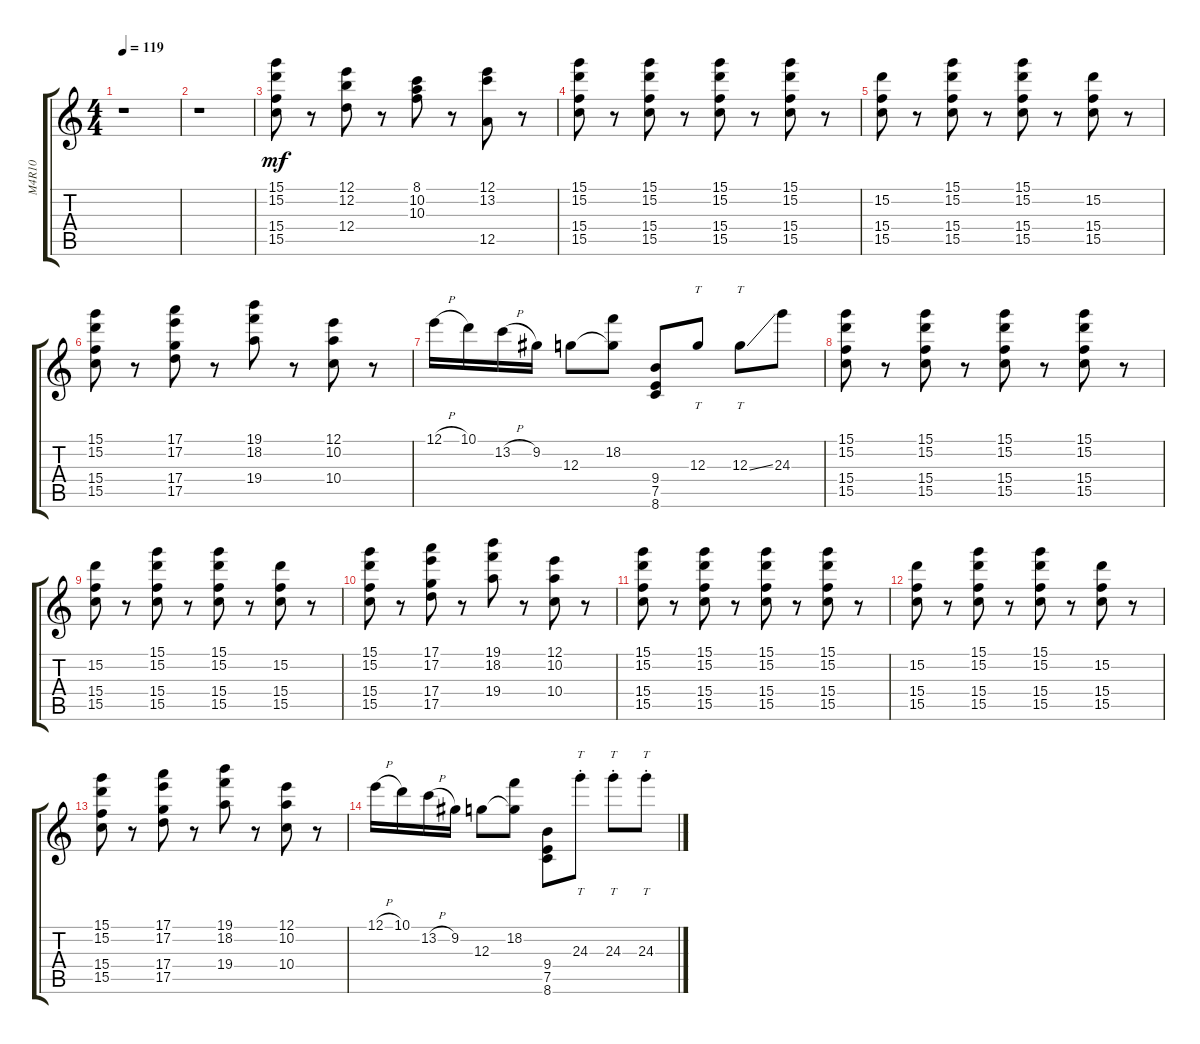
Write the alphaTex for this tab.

\track ("M4R10" "M4R10") {instrument electricguitarclean}
\staff {score tabs}
\tuning (E4 B3 G3 D3 A2 E2) {hide}
\ts (4 4)
\tempo 119
\clef g2
\ks c
r.1{dy f} |
r.1 |
(15.1 15.2 15.4 15.5).8{dy mf} r.8 (12.1 12.2 12.4).8 r.8 (8.1 10.2 10.3).8 r.8 (12.1 13.2 12.5).8 r.8 |
(15.1 15.2 15.4 15.5).8 r.8 (15.1 15.2 15.4 15.5).8 r.8 (15.1 15.2 15.4 15.5).8 r.8 (15.1 15.2 15.4 15.5).8 r.8 |
(15.2 15.4 15.5).8 r.8 (15.1 15.2 15.4 15.5).8 r.8 (15.1 15.2 15.4 15.5).8 r.8 (15.2 15.4 15.5).8 r.8 |
(15.1 15.2 15.4 15.5).8 r.8 (17.1 17.2 17.4 17.5).8 r.8 (19.1 18.2 19.4).8 r.8 (12.1 10.2 10.4).8 r.8 |
12.1{h}.16 10.1.16 13.2{h}.16 9.2.16 12.3.8 (18.2 12.3{t}).8 (9.4 7.5 8.6).8 12.3.8{tt} 12.3{ss}.8{tt} 24.3.8 |
(15.1 15.2 15.4 15.5).8 r.8 (15.1 15.2 15.4 15.5).8 r.8 (15.1 15.2 15.4 15.5).8 r.8 (15.1 15.2 15.4 15.5).8 r.8 |
(15.2 15.4 15.5).8 r.8 (15.1 15.2 15.4 15.5).8 r.8 (15.1 15.2 15.4 15.5).8 r.8 (15.2 15.4 15.5).8 r.8 |
(15.1 15.2 15.4 15.5).8 r.8 (17.1 17.2 17.4 17.5).8 r.8 (19.1 18.2 19.4).8 r.8 (12.1 10.2 10.4).8 r.8 |
(15.1 15.2 15.4 15.5).8 r.8 (15.1 15.2 15.4 15.5).8 r.8 (15.1 15.2 15.4 15.5).8 r.8 (15.1 15.2 15.4 15.5).8 r.8 |
(15.2 15.4 15.5).8 r.8 (15.1 15.2 15.4 15.5).8 r.8 (15.1 15.2 15.4 15.5).8 r.8 (15.2 15.4 15.5).8 r.8 |
(15.1 15.2 15.4 15.5).8 r.8 (17.1 17.2 17.4 17.5).8 r.8 (19.1 18.2 19.4).8 r.8 (12.1 10.2 10.4).8 r.8 |
12.1{h}.16 10.1.16 13.2{h}.16 9.2.16 12.3.8 (18.2 12.3{t}).8 (9.4 7.5 8.6).8 24.3{st}.8{tt} 24.3{st}.8{tt} 24.3{st}.8{tt}
